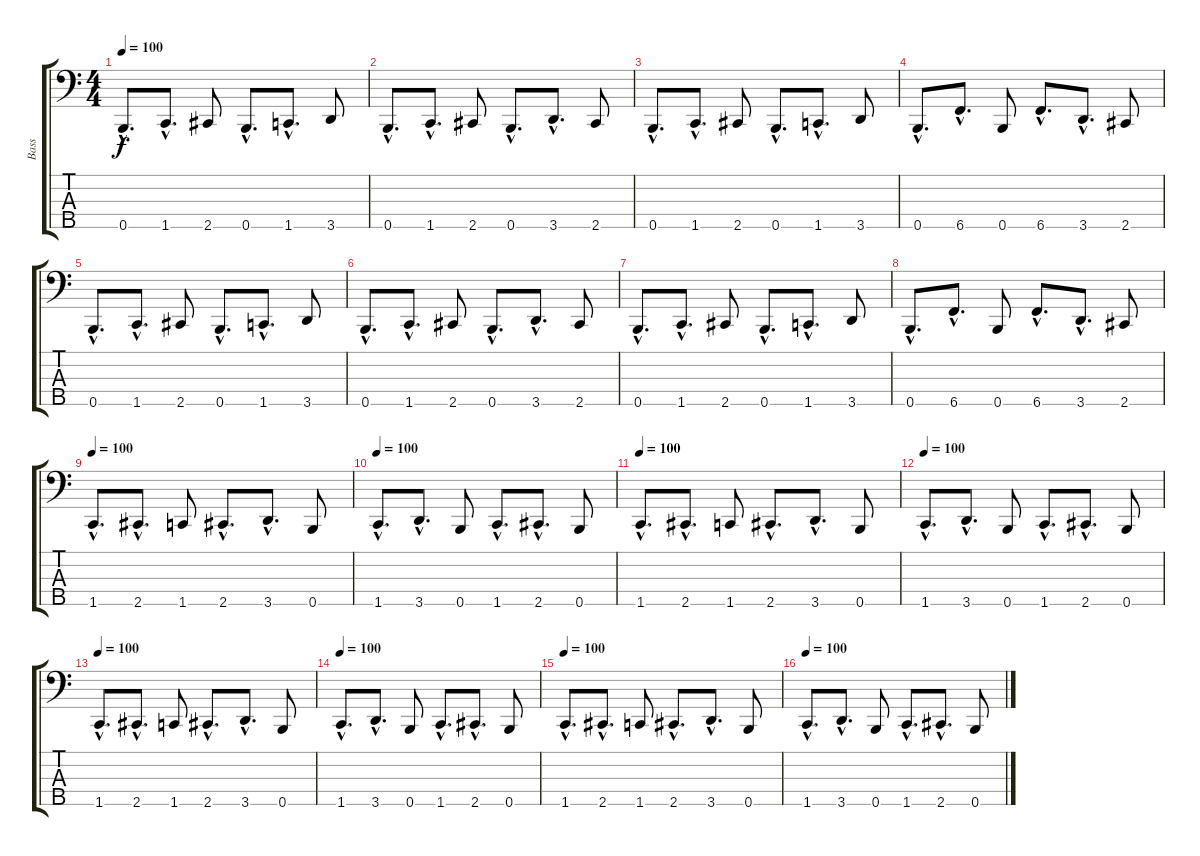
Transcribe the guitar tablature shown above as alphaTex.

\track ("Bass" "Bass") {instrument electricbasspick}
\staff {score tabs}
\tuning (G2 D2 A1 E1 B0) {hide}
\ts (4 4)
\tempo 100
\clef f4
\ks c
0.5{hac}.8{d dy f} 1.5{hac}.8{d} 2.5.8 0.5{hac}.8{d} 1.5{hac}.8{d} 3.5.8 |
0.5{hac}.8{d} 1.5{hac}.8{d} 2.5.8 0.5{hac}.8{d} 3.5{hac}.8{d} 2.5.8 |
0.5{hac}.8{d} 1.5{hac}.8{d} 2.5.8 0.5{hac}.8{d} 1.5{hac}.8{d} 3.5.8 |
0.5{hac}.8{d} 6.5{hac}.8{d} 0.5.8 6.5{hac}.8{d} 3.5{hac}.8{d} 2.5.8 |
0.5{hac}.8{d} 1.5{hac}.8{d} 2.5.8 0.5{hac}.8{d} 1.5{hac}.8{d} 3.5.8 |
0.5{hac}.8{d} 1.5{hac}.8{d} 2.5.8 0.5{hac}.8{d} 3.5{hac}.8{d} 2.5.8 |
0.5{hac}.8{d} 1.5{hac}.8{d} 2.5.8 0.5{hac}.8{d} 1.5{hac}.8{d} 3.5.8 |
0.5{hac}.8{d} 6.5{hac}.8{d} 0.5.8 6.5{hac}.8{d} 3.5{hac}.8{d} 2.5.8 |
\tempo 100
1.5{hac}.8{d} 2.5{hac}.8{d} 1.5.8 2.5{hac}.8{d} 3.5{hac}.8{d} 0.5.8 |
\tempo 100
1.5{hac}.8{d} 3.5{hac}.8{d} 0.5.8 1.5{hac}.8{d} 2.5{hac}.8{d} 0.5.8 |
\tempo 100
1.5{hac}.8{d} 2.5{hac}.8{d} 1.5.8 2.5{hac}.8{d} 3.5{hac}.8{d} 0.5.8 |
\tempo 100
1.5{hac}.8{d} 3.5{hac}.8{d} 0.5.8 1.5{hac}.8{d} 2.5{hac}.8{d} 0.5.8 |
\tempo 100
1.5{hac}.8{d} 2.5{hac}.8{d} 1.5.8 2.5{hac}.8{d} 3.5{hac}.8{d} 0.5.8 |
\tempo 100
1.5{hac}.8{d} 3.5{hac}.8{d} 0.5.8 1.5{hac}.8{d} 2.5{hac}.8{d} 0.5.8 |
\tempo 100
1.5{hac}.8{d} 2.5{hac}.8{d} 1.5.8 2.5{hac}.8{d} 3.5{hac}.8{d} 0.5.8 |
\tempo 100
1.5{hac}.8{d} 3.5{hac}.8{d} 0.5.8 1.5{hac}.8{d} 2.5{hac}.8{d} 0.5.8
